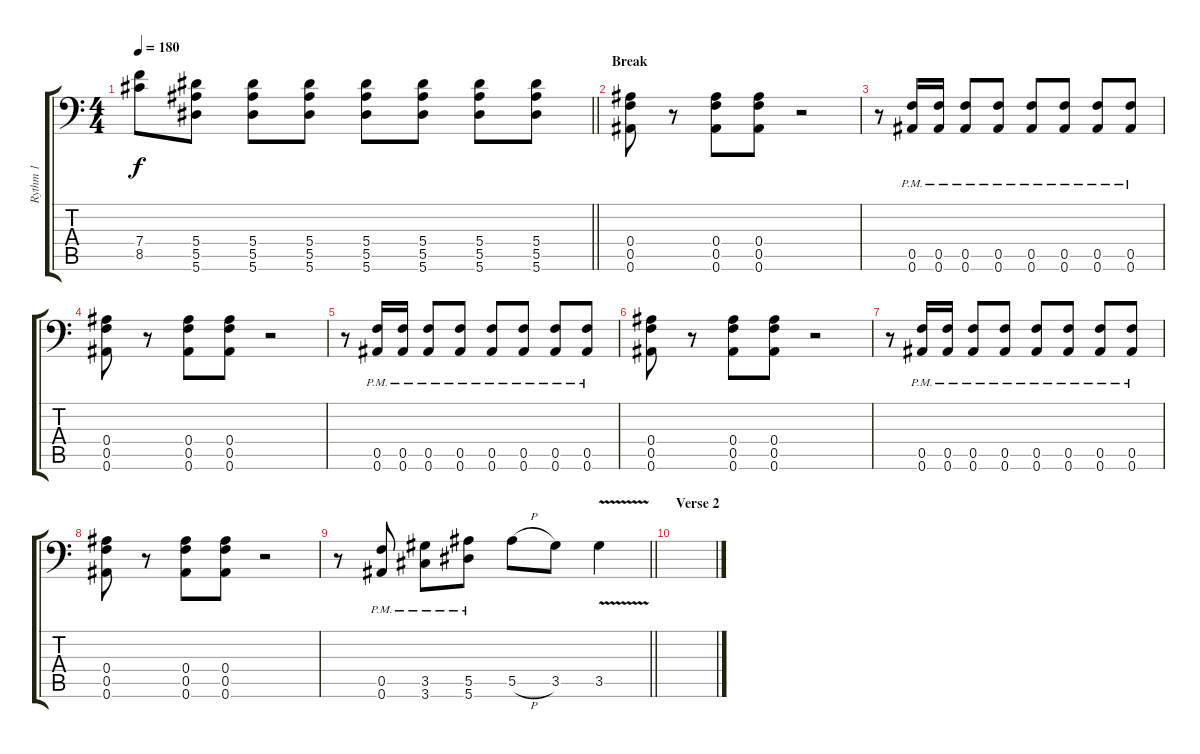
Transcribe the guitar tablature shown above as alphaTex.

\track ("Rythm 1" "Rythm 1") {instrument distortionguitar}
\staff {score tabs}
\tuning (C4 G3 Eb3 Bb2 F2 Bb1) {hide}
\ts (4 4)
\tempo 180
\clef f4
\barLineRight lightlight
\ks c
(7.4 8.5).8{dy f} (5.4 5.5 5.6).8 (5.4 5.5 5.6).8 (5.4 5.5 5.6).8 (5.4 5.5 5.6).8 (5.4 5.5 5.6).8 (5.4 5.5 5.6).8 (5.4 5.5 5.6).8 |
\section ("" "Break")
(0.4 0.5 0.6).8 r.8 (0.4 0.5 0.6).8 (0.4 0.5 0.6).8 r.2 |
r.8 (0.5{pm} 0.6{pm}).16 (0.5{pm} 0.6{pm}).16 (0.5{pm} 0.6{pm}).8 (0.5{pm} 0.6{pm}).8 (0.5{pm} 0.6{pm}).8 (0.5{pm} 0.6{pm}).8 (0.5{pm} 0.6{pm}).8 (0.5{pm} 0.6{pm}).8 |
(0.4 0.5 0.6).8 r.8 (0.4 0.5 0.6).8 (0.4 0.5 0.6).8 r.2 |
r.8 (0.5{pm} 0.6{pm}).16 (0.5{pm} 0.6{pm}).16 (0.5{pm} 0.6{pm}).8 (0.5{pm} 0.6{pm}).8 (0.5{pm} 0.6{pm}).8 (0.5{pm} 0.6{pm}).8 (0.5{pm} 0.6{pm}).8 (0.5{pm} 0.6{pm}).8 |
(0.4 0.5 0.6).8 r.8 (0.4 0.5 0.6).8 (0.4 0.5 0.6).8 r.2 |
r.8 (0.5{pm} 0.6{pm}).16 (0.5{pm} 0.6{pm}).16 (0.5{pm} 0.6{pm}).8 (0.5{pm} 0.6{pm}).8 (0.5{pm} 0.6{pm}).8 (0.5{pm} 0.6{pm}).8 (0.5{pm} 0.6{pm}).8 (0.5{pm} 0.6{pm}).8 |
(0.4 0.5 0.6).8 r.8 (0.4 0.5 0.6).8 (0.4 0.5 0.6).8 r.2 |
\barLineRight lightlight
r.8 (0.5{pm} 0.6{pm}).8 (3.5{pm} 3.6{pm}).8 (5.5{pm} 5.6{pm}).8 5.5{h}.8 3.5.8 3.5{v}.4 |
\section ("" "Verse 2")
